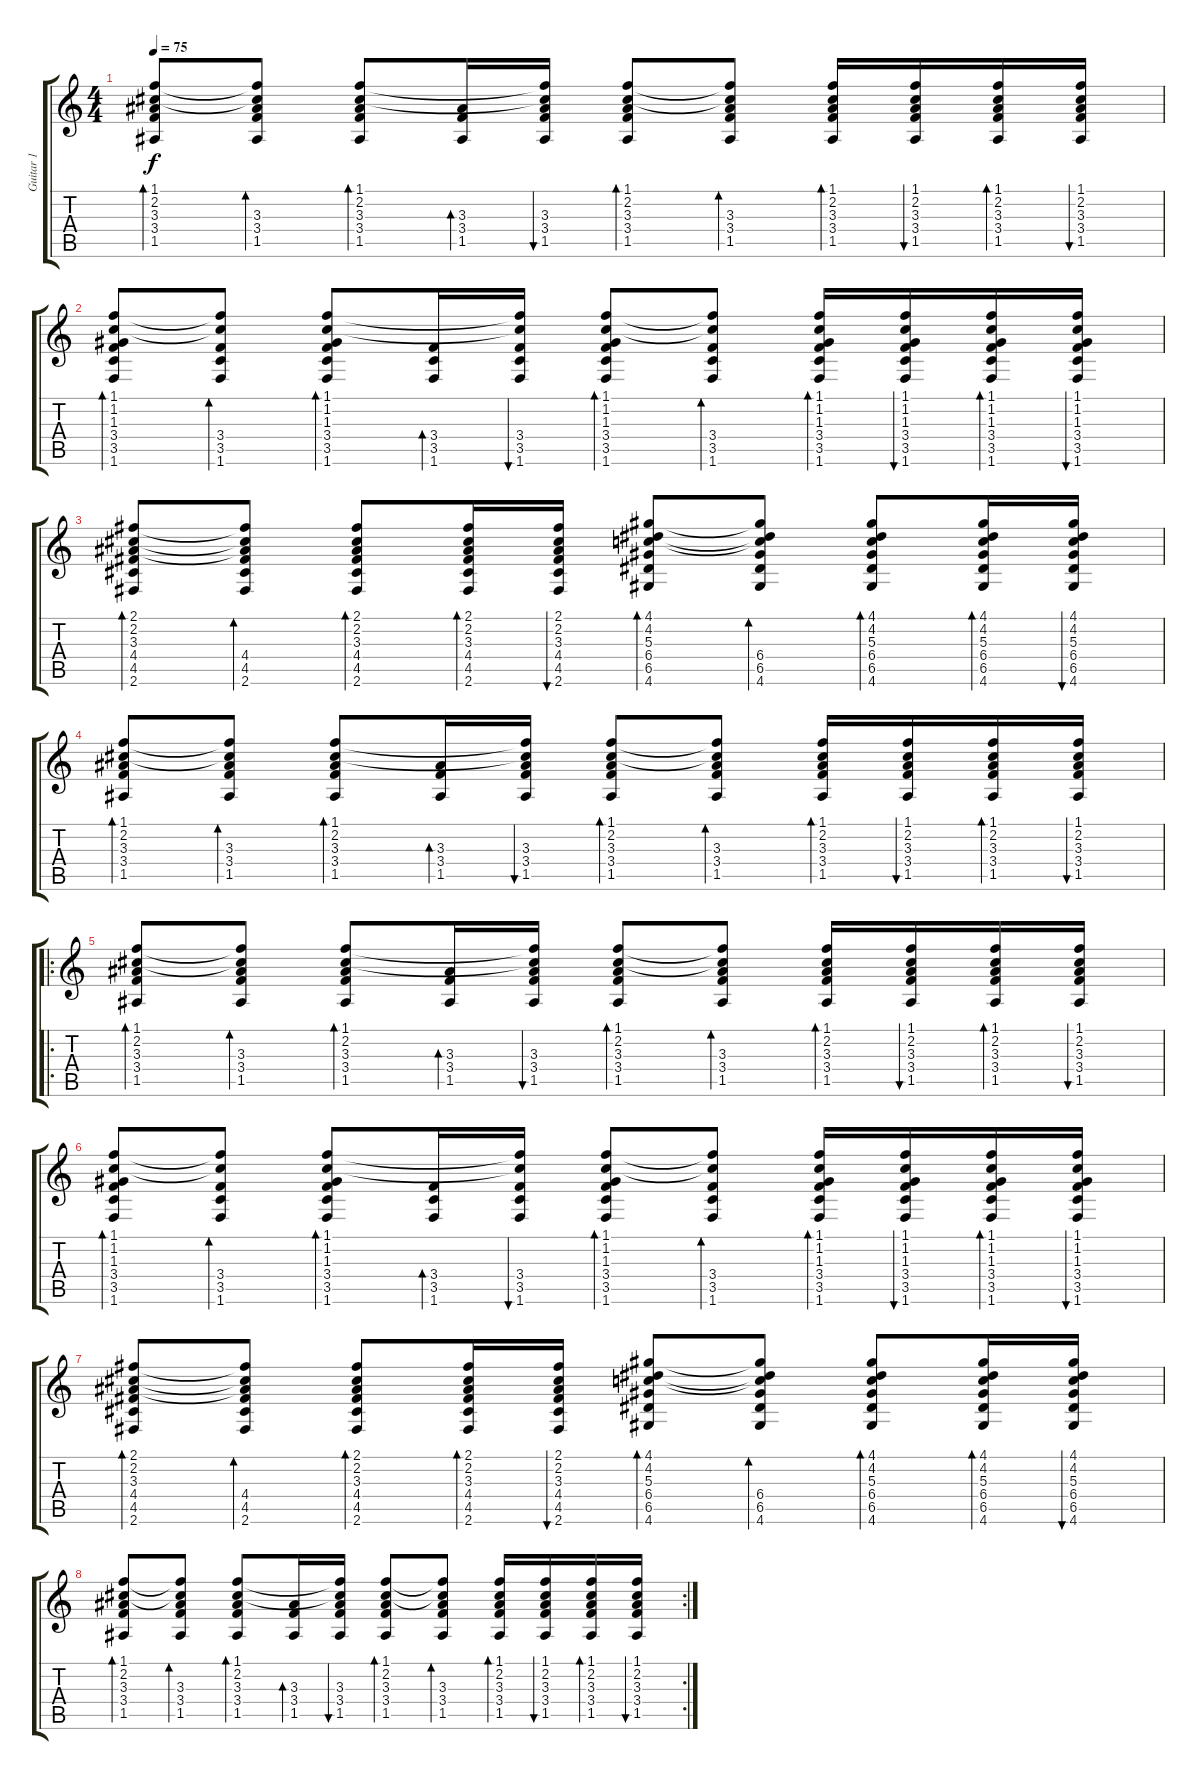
\track ("Guitar 1" "Guitar 1") {instrument acousticguitarsteel}
\staff {score tabs}
\tuning (E4 B3 G3 D3 A2 E2) {hide}
\ts (4 4)
\tempo 75
\clef g2
\ks c
(1.1 2.2 3.3 3.4 1.5).8{bd 60 dy f} (1.1{t} 2.2{t} 3.3 3.4 1.5).8{bd 30} (1.1 2.2 3.3 3.4 1.5).8{bd 30} (3.3 3.4 1.5).16{bd 30} (1.1{t} 2.2{t} 3.3 3.4 1.5).16{bu 30} (1.1 2.2 3.3 3.4 1.5).8{bd 60} (1.1{t} 2.2{t} 3.3 3.4 1.5).8{bd 30} (1.1 2.2 3.3 3.4 1.5).16{bd 30} (1.1 2.2 3.3 3.4 1.5).16{bu 30} (1.1 2.2 3.3 3.4 1.5).16{bd 30} (1.1 2.2 3.3 3.4 1.5).16{bu 30} |
(1.1 1.2 1.3 3.4 3.5 1.6).8{bd 60} (1.1{t} 1.2{t} 3.4 3.5 1.6).8{bd 30} (1.1 1.2 1.3 3.4 3.5 1.6).8{bd 30} (3.4 3.5 1.6).16{bd 30} (1.1{t} 1.2{t} 3.4 3.5 1.6).16{bu 30} (1.1 1.2 1.3 3.4 3.5 1.6).8{bd 60} (1.1{t} 1.2{t} 3.4 3.5 1.6).8{bd 30} (1.1 1.2 1.3 3.4 3.5 1.6).16{bd 30} (1.1 1.2 1.3 3.4 3.5 1.6).16{bu 30} (1.1 1.2 1.3 3.4 3.5 1.6).16{bd 30} (1.1 1.2 1.3 3.4 3.5 1.6).16{bu 30} |
(2.1 2.2 3.3 4.4 4.5 2.6).8{bd 120} (2.1{t} 2.2{t} 3.3{t} 4.4 4.5 2.6).8{bd 30} (2.1 2.2 3.3 4.4 4.5 2.6).8{bd 30} (2.1 2.2 3.3 4.4 4.5 2.6).16{bd 30} (2.1 2.2 3.3 4.4 4.5 2.6).16{bu 30} (4.1 4.2 5.3 6.4 6.5 4.6).8{bd 120} (4.1{t} 4.2{t} 5.3{t} 6.4 6.5 4.6).8{bd 30} (4.1 4.2 5.3 6.4 6.5 4.6).8{bd 30} (4.1 4.2 5.3 6.4 6.5 4.6).16{bd 30} (4.1 4.2 5.3 6.4 6.5 4.6).16{bu 30} |
(1.1 2.2 3.3 3.4 1.5).8{bd 60} (1.1{t} 2.2{t} 3.3 3.4 1.5).8{bd 30} (1.1 2.2 3.3 3.4 1.5).8{bd 30} (3.3 3.4 1.5).16{bd 30} (1.1{t} 2.2{t} 3.3 3.4 1.5).16{bu 30} (1.1 2.2 3.3 3.4 1.5).8{bd 60} (1.1{t} 2.2{t} 3.3 3.4 1.5).8{bd 30} (1.1 2.2 3.3 3.4 1.5).16{bd 30} (1.1 2.2 3.3 3.4 1.5).16{bu 30} (1.1 2.2 3.3 3.4 1.5).16{bd 30} (1.1 2.2 3.3 3.4 1.5).16{bu 30} |
\ro
(1.1 2.2 3.3 3.4 1.5).8{bd 60} (1.1{t} 2.2{t} 3.3 3.4 1.5).8{bd 30} (1.1 2.2 3.3 3.4 1.5).8{bd 30} (3.3 3.4 1.5).16{bd 30} (1.1{t} 2.2{t} 3.3 3.4 1.5).16{bu 30} (1.1 2.2 3.3 3.4 1.5).8{bd 60} (1.1{t} 2.2{t} 3.3 3.4 1.5).8{bd 30} (1.1 2.2 3.3 3.4 1.5).16{bd 30} (1.1 2.2 3.3 3.4 1.5).16{bu 30} (1.1 2.2 3.3 3.4 1.5).16{bd 30} (1.1 2.2 3.3 3.4 1.5).16{bu 30} |
(1.1 1.2 1.3 3.4 3.5 1.6).8{bd 60} (1.1{t} 1.2{t} 3.4 3.5 1.6).8{bd 30} (1.1 1.2 1.3 3.4 3.5 1.6).8{bd 30} (3.4 3.5 1.6).16{bd 30} (1.1{t} 1.2{t} 3.4 3.5 1.6).16{bu 30} (1.1 1.2 1.3 3.4 3.5 1.6).8{bd 60} (1.1{t} 1.2{t} 3.4 3.5 1.6).8{bd 30} (1.1 1.2 1.3 3.4 3.5 1.6).16{bd 30} (1.1 1.2 1.3 3.4 3.5 1.6).16{bu 30} (1.1 1.2 1.3 3.4 3.5 1.6).16{bd 30} (1.1 1.2 1.3 3.4 3.5 1.6).16{bu 30} |
(2.1 2.2 3.3 4.4 4.5 2.6).8{bd 120} (2.1{t} 2.2{t} 3.3{t} 4.4 4.5 2.6).8{bd 30} (2.1 2.2 3.3 4.4 4.5 2.6).8{bd 30} (2.1 2.2 3.3 4.4 4.5 2.6).16{bd 30} (2.1 2.2 3.3 4.4 4.5 2.6).16{bu 30} (4.1 4.2 5.3 6.4 6.5 4.6).8{bd 120} (4.1{t} 4.2{t} 5.3{t} 6.4 6.5 4.6).8{bd 30} (4.1 4.2 5.3 6.4 6.5 4.6).8{bd 30} (4.1 4.2 5.3 6.4 6.5 4.6).16{bd 30} (4.1 4.2 5.3 6.4 6.5 4.6).16{bu 30} |
\rc 2
(1.1 2.2 3.3 3.4 1.5).8{bd 60} (1.1{t} 2.2{t} 3.3 3.4 1.5).8{bd 30} (1.1 2.2 3.3 3.4 1.5).8{bd 30} (3.3 3.4 1.5).16{bd 30} (1.1{t} 2.2{t} 3.3 3.4 1.5).16{bu 30} (1.1 2.2 3.3 3.4 1.5).8{bd 60} (1.1{t} 2.2{t} 3.3 3.4 1.5).8{bd 30} (1.1 2.2 3.3 3.4 1.5).16{bd 30} (1.1 2.2 3.3 3.4 1.5).16{bu 30} (1.1 2.2 3.3 3.4 1.5).16{bd 30} (1.1 2.2 3.3 3.4 1.5).16{bu 30}
